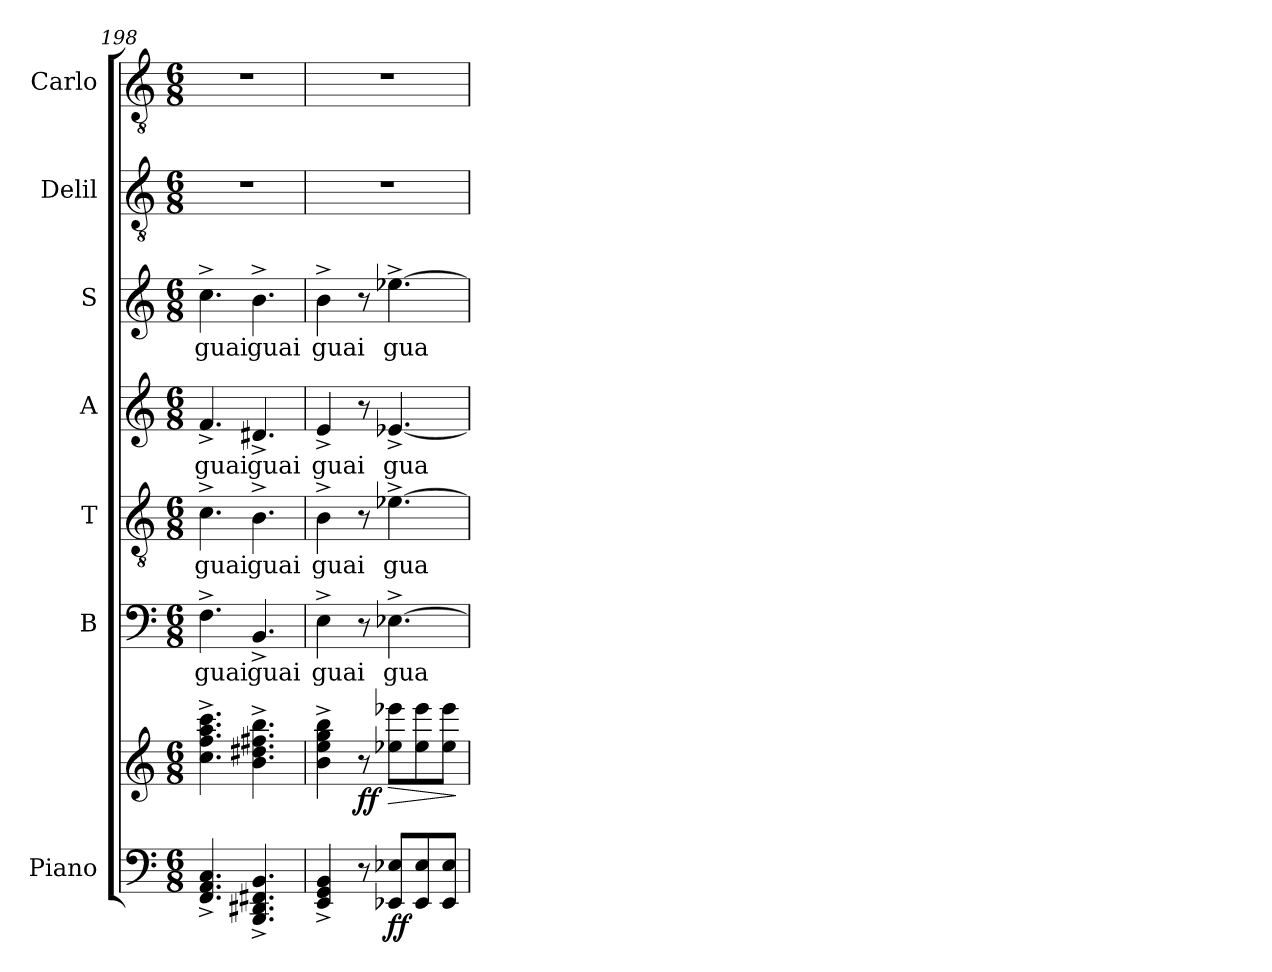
**kern	**kern	**dynam	**kern	**text	**kern	**text	**kern	**text	**kern	**text	**kern	**kern
*part7	*part7	*part7	*part6	*part6	*part5	*part5	*part4	*part4	*part3	*part3	*part2	*part1
*staff8	*staff7	*staff7/8	*staff6	*staff6	*staff5	*staff5	*staff4	*staff4	*staff3	*staff3	*staff2	*staff1
*I"Piano	*	*	*I"B	*	*I"T	*	*I"A	*	*I"S	*	*I"Delil	*I"Carlo
*I'Pno	*	*	*I'B	*	*I'T	*	*I'A	*	*I'S	*	*	*
*clefF4	*clefG2	*	*clefF4	*	*clefGv2	*	*clefG2	*	*clefG2	*	*clefGv2	*clefGv2
*k[]	*k[]	*	*k[]	*	*k[]	*	*k[]	*	*k[]	*	*k[]	*k[]
*M6/8	*M6/8	*	*M6/8	*	*M6/8	*	*M6/8	*	*M6/8	*	*M6/8	*M6/8
=198	=198	=198	=198	=198	=198	=198	=198	=198	=198	=198	=198	=198
4.FF/^ 4.AA/^ 4.C/^	4.cc\^ 4.ff\^ 4.aa\^ 4.ccc\^	.	4.F^\	guai	4.c^\	guai	4.f^/	guai	4.cc^\	guai	2.r	2.r
4.BBB/^ 4.DD#X/^ 4.FF#X/^ 4.BB/^	4.b\^ 4.dd#X\^ 4.ff#X\^ 4.bb\^	.	4.BB^/	guai	4.B^\	guai	4.d#X^/	guai	4.b^\	guai	.	.
=199	=199	=199	=199	=199	=199	=199	=199	=199	=199	=199	=199	=199
4EE/^ 4GG/^ 4BB/^	4b\^ 4ee\^ 4gg\^ 4bb\^	.	4E^\	guai	4B^\	guai	4e^/	guai	4b^\	guai	2.r	2.r
!	!	!LO:DY:b	!	!	!	!	!	!	!	!	!	!
8r	8r	ff	8r	.	8r	.	8r	.	8r	.	.	.
!	!	!LO:HP:b	!	!	!	!	!	!	!	!	!	!
!	!	!LO:DY:n=1:b=2	!	!	!	!	!	!	!	!	!	!
8EE-X/ 8E-X/L	8ee-X\ 8eee-X\L	> ff	[4.E-X^\	gua-	[4.e-X^\	gua-	[4.e-X^/	gua-	[4.ee-X^\	gua-	.	.
8EE-/ 8E-/	8ee-\ 8eee-\	.	.	.	.	.	.	.	.	.	.	.
8EE-/ 8E-/J	8ee-\ 8eee-\J	.	.	.	.	.	.	.	.	.	.	.
.	.	]	.	.	.	.	.	.	.	.	.	.
=	=	=	=	=	=	=	=	=	=	=	=	=
*-	*-	*-	*-	*-	*-	*-	*-	*-	*-	*-	*-	*-
